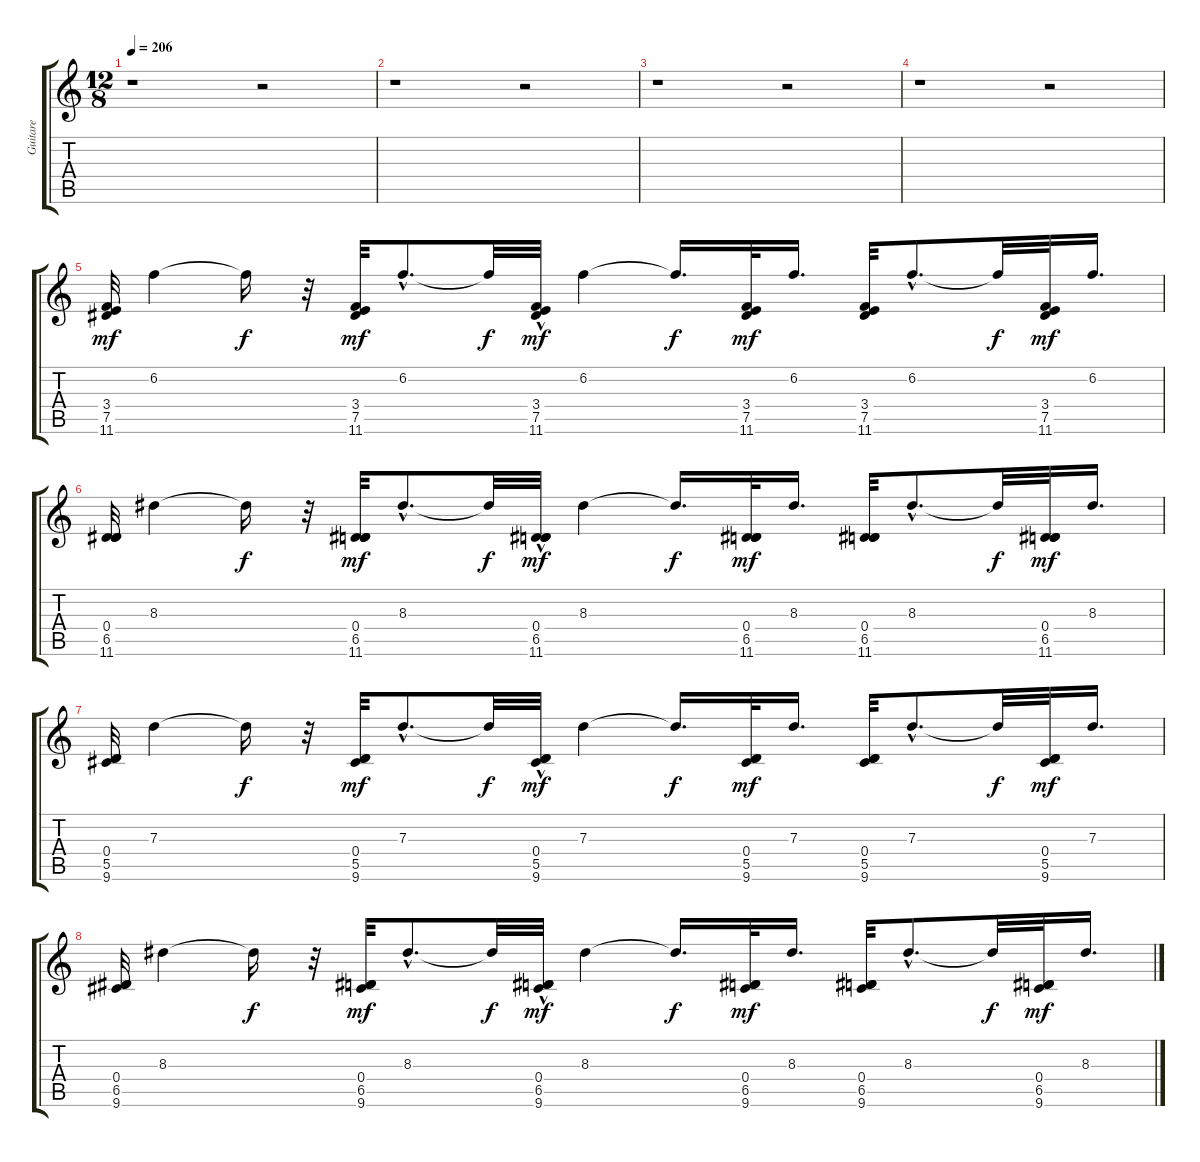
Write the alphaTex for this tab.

\track ("Guitare" "Guitare") {instrument acousticguitarsteel}
\staff {score tabs}
\tuning (E4 B3 G3 D3 A2 E2) {hide}
\ts (12 8)
\tempo 206
\clef g2
\ks c
r.1{dy f} r.2 |
r.1 r.2 |
r.1 r.2 |
r.1 r.2 |
(3.4 7.5 11.6).32{dy mf} 6.2.4 6.2{t}.16{dy f} r.32 (3.4 7.5 11.6).32{dy mf} 6.2{hac}.8{d} 6.2{t}.32{dy f} (3.4{hac} 7.5{hac} 11.6{hac}).32{dy mf} 6.2.4 6.2{t}.16{d dy f} (3.4 7.5 11.6).32{dy mf} 6.2.16{d} (3.4 7.5 11.6).32 6.2{hac}.8{d} 6.2{t}.32{dy f} (3.4 7.5 11.6).32{dy mf} 6.2.16{d} |
(0.4 6.5 11.6).32 8.3.4 8.3{t}.16{dy f} r.32 (0.4 6.5 11.6).32{dy mf} 8.3{hac}.8{d} 8.3{t}.32{dy f} (0.4{hac} 6.5{hac} 11.6{hac}).32{dy mf} 8.3.4 8.3{t}.16{d dy f} (0.4 6.5 11.6).32{dy mf} 8.3.16{d} (0.4 6.5 11.6).32 8.3{hac}.8{d} 8.3{t}.32{dy f} (0.4 6.5 11.6).32{dy mf} 8.3.16{d} |
(0.4 5.5 9.6).32 7.3.4 7.3{t}.16{dy f} r.32 (0.4 5.5 9.6).32{dy mf} 7.3{hac}.8{d} 7.3{t}.32{dy f} (0.4{hac} 5.5{hac} 9.6{hac}).32{dy mf} 7.3.4 7.3{t}.16{d dy f} (0.4 5.5 9.6).32{dy mf} 7.3.16{d} (0.4 5.5 9.6).32 7.3{hac}.8{d} 7.3{t}.32{dy f} (0.4 5.5 9.6).32{dy mf} 7.3.16{d} |
(0.4 6.5 9.6).32 8.3.4 8.3{t}.16{dy f} r.32 (0.4 6.5 9.6).32{dy mf} 8.3{hac}.8{d} 8.3{t}.32{dy f} (0.4{hac} 6.5{hac} 9.6{hac}).32{dy mf} 8.3.4 8.3{t}.16{d dy f} (0.4 6.5 9.6).32{dy mf} 8.3.16{d} (0.4 6.5 9.6).32 8.3{hac}.8{d} 8.3{t}.32{dy f} (0.4 6.5 9.6).32{dy mf} 8.3.16{d}
